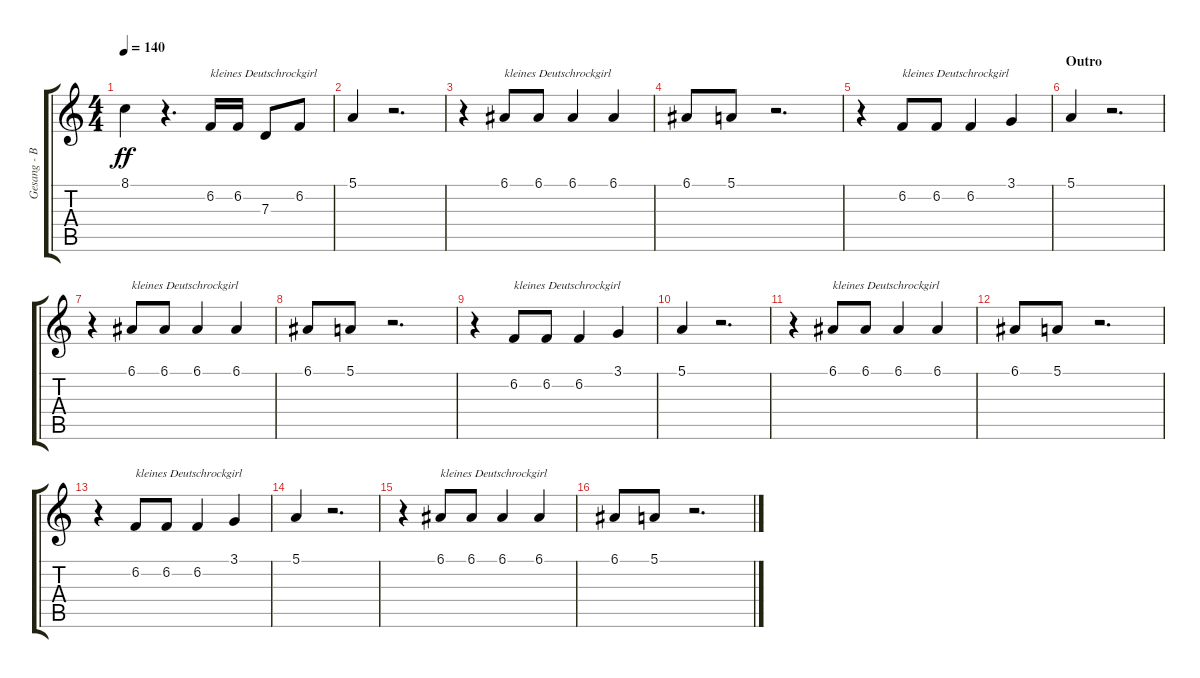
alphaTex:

\track ("Gesang - Bela B." "Gesang - B") {instrument lead8bassandlead}
\staff {score tabs}
\tuning (E4 B3 G3 D3 A2 E2) {hide}
\ts (4 4)
\tempo 140
\clef g2
\ks c
8.1.4{dy ff} r.4{d} 6.2.16{txt "kleines Deutschrockgirl"} 6.2.16 7.3.8 6.2.8 |
5.1.4 r.2{d} |
r.4 6.1.8{txt "kleines Deutschrockgirl"} 6.1.8 6.1.4 6.1.4 |
6.1.8 5.1.8 r.2{d} |
r.4 6.2.8{txt "kleines Deutschrockgirl"} 6.2.8 6.2.4 3.1.4 |
\section ("" "Outro")
5.1.4 r.2{d} |
r.4 6.1.8{txt "kleines Deutschrockgirl"} 6.1.8 6.1.4 6.1.4 |
6.1.8 5.1.8 r.2{d} |
r.4 6.2.8{txt "kleines Deutschrockgirl"} 6.2.8 6.2.4 3.1.4 |
5.1.4 r.2{d} |
r.4 6.1.8{txt "kleines Deutschrockgirl"} 6.1.8 6.1.4 6.1.4 |
6.1.8 5.1.8 r.2{d} |
r.4 6.2.8{txt "kleines Deutschrockgirl"} 6.2.8 6.2.4 3.1.4 |
5.1.4 r.2{d} |
r.4 6.1.8{txt "kleines Deutschrockgirl"} 6.1.8 6.1.4 6.1.4 |
6.1.8 5.1.8 r.2{d}
